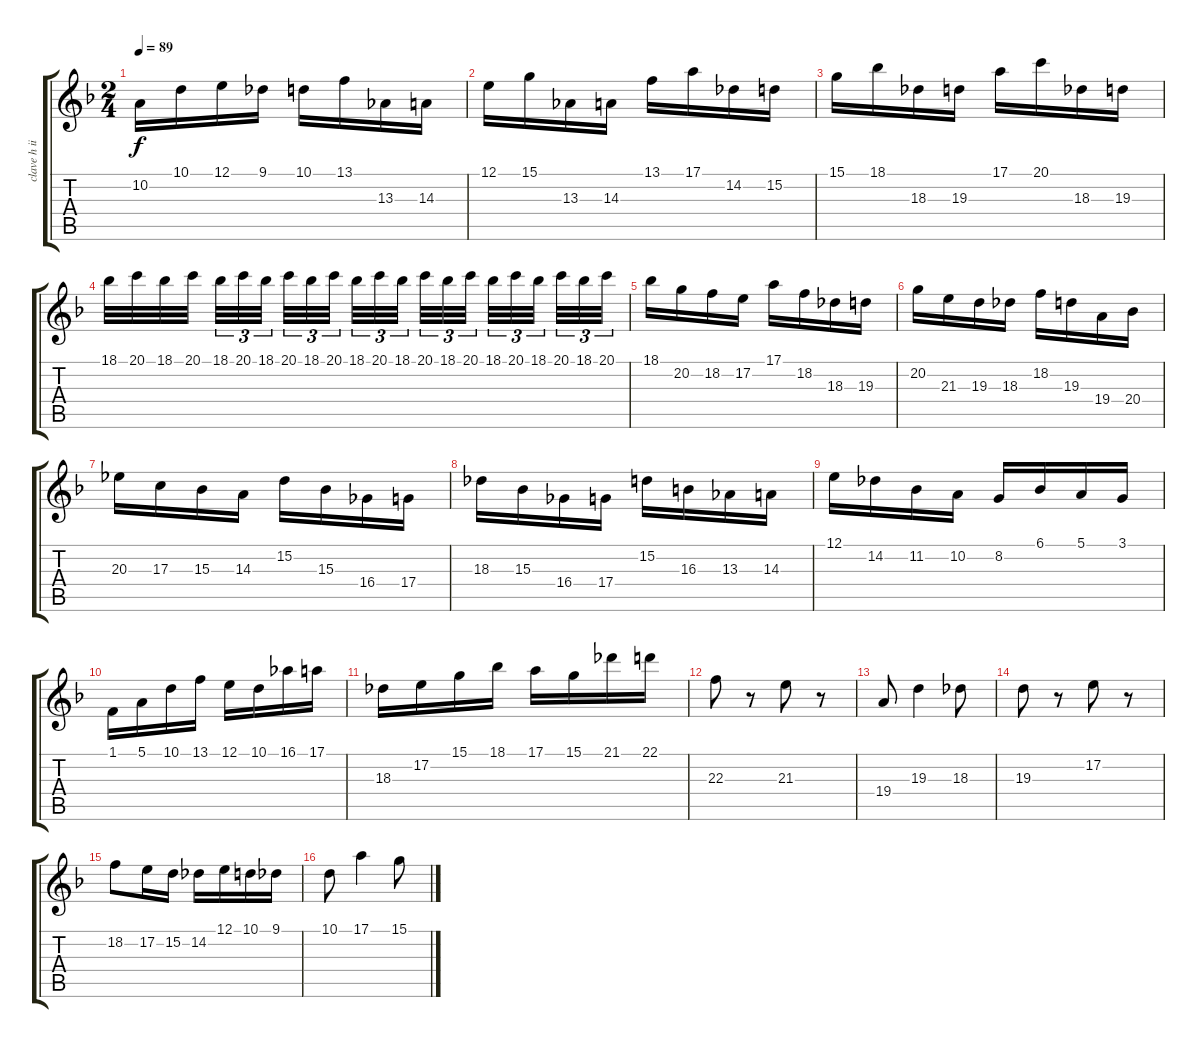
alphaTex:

\track ("clave h ii" "clave h ii") {instrument harpsichord}
\staff {score tabs}
\tuning (E4 B3 G3 D3 A2 E2) {hide}
\ts (2 4)
\tempo 89
\clef g2
\ks dminor
10.2.16{dy f} 10.1.16 12.1.16 9.1.16 10.1.16 13.1.16 13.3.16 14.3.16 |
12.1.16 15.1.16 13.3.16 14.3.16 13.1.16 17.1.16 14.2.16 15.2.16 |
15.1.16 18.1.16 18.3.16 19.3.16 17.1.16 20.1.16 18.3.16 19.3.16 |
18.1.32 20.1.32 18.1.32 20.1.32 18.1.32{tu (3 2)} 20.1.32{tu (3 2)} 18.1.32{tu (3 2)} 20.1.32{tu (3 2)} 18.1.32{tu (3 2)} 20.1.32{tu (3 2)} 18.1.32{tu (3 2)} 20.1.32{tu (3 2)} 18.1.32{tu (3 2)} 20.1.32{tu (3 2)} 18.1.32{tu (3 2)} 20.1.32{tu (3 2)} 18.1.32{tu (3 2)} 20.1.32{tu (3 2)} 18.1.32{tu (3 2)} 20.1.32{tu (3 2)} 18.1.32{tu (3 2)} 20.1.32{tu (3 2)} |
18.1.16 20.2.16 18.2.16 17.2.16 17.1.16 18.2.16 18.3.16 19.3.16 |
20.2.16 21.3.16 19.3.16 18.3.16 18.2.16 19.3.16 19.4.16 20.4.16 |
20.3.16 17.3.16 15.3.16 14.3.16 15.2.16 15.3.16 16.4.16 17.4.16 |
18.3.16 15.3.16 16.4.16 17.4.16 15.2.16 16.3.16 13.3.16 14.3.16 |
12.1.16 14.2.16 11.2.16 10.2.16 8.2.16 6.1.16 5.1.16 3.1.16 |
1.1.16 5.1.16 10.1.16 13.1.16 12.1.16 10.1.16 16.1.16 17.1.16 |
18.3.16 17.2.16 15.1.16 18.1.16 17.1.16 15.1.16 21.1.16 22.1.16 |
22.3.8 r.8 21.3.8 r.8 |
19.4.8 19.3.4 18.3.8 |
19.3.8 r.8 17.2.8 r.8 |
18.2.8 17.2.16 15.2.16 14.2.16 12.1.16 10.1.16 9.1.16 |
10.1.8 17.1.4 15.1.8
